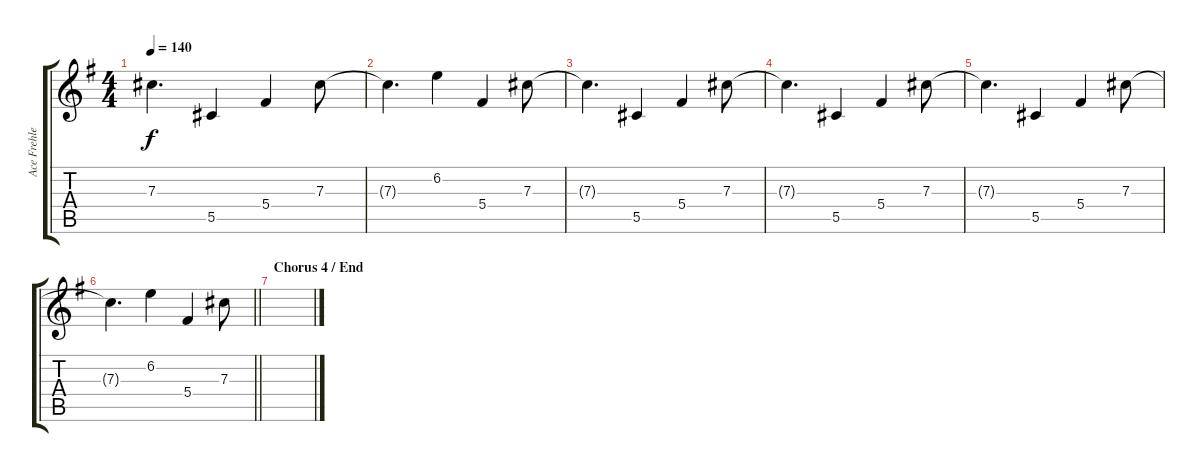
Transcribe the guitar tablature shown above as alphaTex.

\track ("Ace Frehley Harmonic" "Ace Frehle") {instrument distortionguitar}
\staff {score tabs}
\tuning (Eb4 Bb3 Gb3 Db3 Ab2 Eb2) {hide}
\ts (4 4)
\tempo 140
\clef g2
\ks g
7.3{t}.4{d dy f} 5.5.4 5.4.4 7.3.8 |
7.3{t}.4{d} 6.2.4 5.4.4 7.3.8 |
7.3{t}.4{d} 5.5.4 5.4.4 7.3.8 |
7.3{t}.4{d volume 0} 5.5.4 5.4.4 7.3.8 |
7.3{t}.4{d} 5.5.4 5.4.4 7.3.8 |
\barLineRight lightlight
7.3{t}.4{d} 6.2.4 5.4.4 7.3.8 |
\section ("" "Chorus 4 / End")
